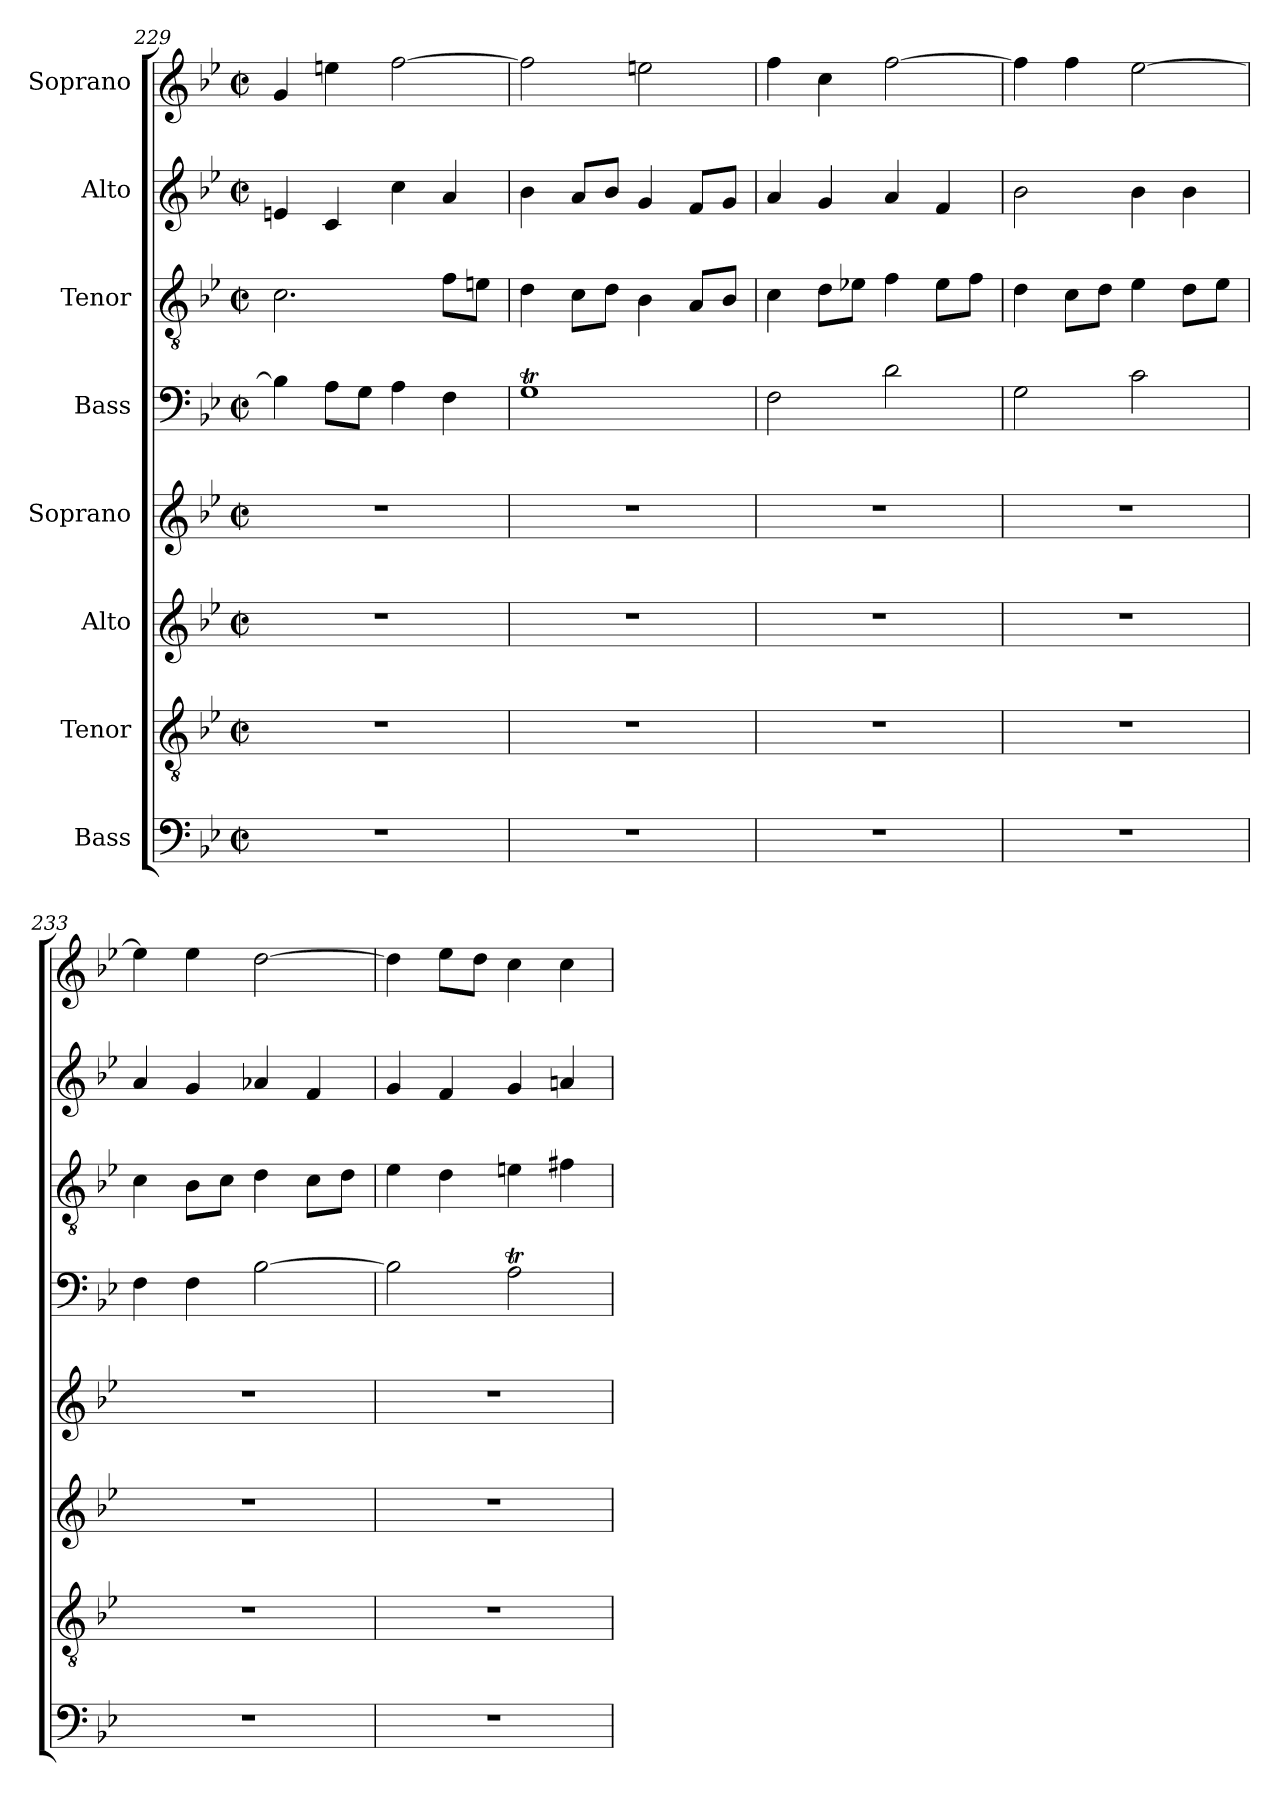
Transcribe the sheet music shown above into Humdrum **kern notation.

**kern	**kern	**kern	**kern	**kern	**kern	**kern	**kern
*part8	*part7	*part6	*part5	*part4	*part3	*part2	*part1
*staff8	*staff7	*staff6	*staff5	*staff4	*staff3	*staff2	*staff1
*I"Bass	*I"Tenor	*I"Alto	*I"Soprano	*I"Bass	*I"Tenor	*I"Alto	*I"Soprano
*clefF4	*clefGv2	*clefG2	*clefG2	*clefF4	*clefGv2	*clefG2	*clefG2
*k[b-e-]	*k[b-e-]	*k[b-e-]	*k[b-e-]	*k[b-e-]	*k[b-e-]	*k[b-e-]	*k[b-e-]
*B-:	*B-:	*B-:	*B-:	*B-:	*B-:	*B-:	*B-:
*M2/2	*M2/2	*M2/2	*M2/2	*M2/2	*M2/2	*M2/2	*M2/2
*met(c|)	*met(c|)	*met(c|)	*met(c|)	*met(c|)	*met(c|)	*met(c|)	*met(c|)
=229	=229	=229	=229	=229	=229	=229	=229
1r	1r	1r	1r	4B-\]	2.c\	4en/	4g/
.	.	.	.	8A\L	.	4c/	4een\
.	.	.	.	8G\J	.	.	.
.	.	.	.	4A\	.	4cc\	[>2ff\
.	.	.	.	4F\	8f\L	4a/	.
.	.	.	.	.	8en\J	.	.
=230	=230	=230	=230	=230	=230	=230	=230
1r	1r	1r	1r	1GT	4d\	4b-\	2ff\]
.	.	.	.	.	8c\L	8a/L	.
.	.	.	.	.	8d\J	8b-/J	.
.	.	.	.	.	4B-\	4g/	2een\
.	.	.	.	.	8A/L	8f/L	.
.	.	.	.	.	8B-/J	8g/J	.
=231	=231	=231	=231	=231	=231	=231	=231
1r	1r	1r	1r	2F\	4c\	4a/	4ff\
.	.	.	.	.	8d\L	4g/	4cc\
.	.	.	.	.	8e-X\J	.	.
.	.	.	.	2d\	4f\	4a/	[<2ff\
.	.	.	.	.	8e-\L	4f/	.
.	.	.	.	.	8f\J	.	.
!!LO:LB:g=z
=232	=232	=232	=232	=232	=232	=232	=232
1r	1r	1r	1r	2G\	4d\	2b-\	4ff\]
.	.	.	.	.	8c\L	.	4ff\
.	.	.	.	.	8d\J	.	.
.	.	.	.	2c\	4e-\	4b-\	[>2ee-\
.	.	.	.	.	8d\L	4b-\	.
.	.	.	.	.	8e-\J	.	.
=233	=233	=233	=233	=233	=233	=233	=233
1r	1r	1r	1r	4F\	4c\	4a/	4ee-\]
.	.	.	.	4F\	8B-\L	4g/	4ee-\
.	.	.	.	.	8c\J	.	.
.	.	.	.	[>2B-\	4d\	4a-X/	[>2dd\
.	.	.	.	.	8c\L	4f/	.
.	.	.	.	.	8d\J	.	.
=234	=234	=234	=234	=234	=234	=234	=234
1r	1r	1r	1r	2B-\]	4e-\	4g/	4dd\]
.	.	.	.	.	4d\	4f/	8ee-\L
.	.	.	.	.	.	.	8dd\J
.	.	.	.	2At\	4en\	4g/	4cc\
.	.	.	.	.	4f#X\	4an/	4cc\
=	=	=	=	=	=	=	=
*-	*-	*-	*-	*-	*-	*-	*-
